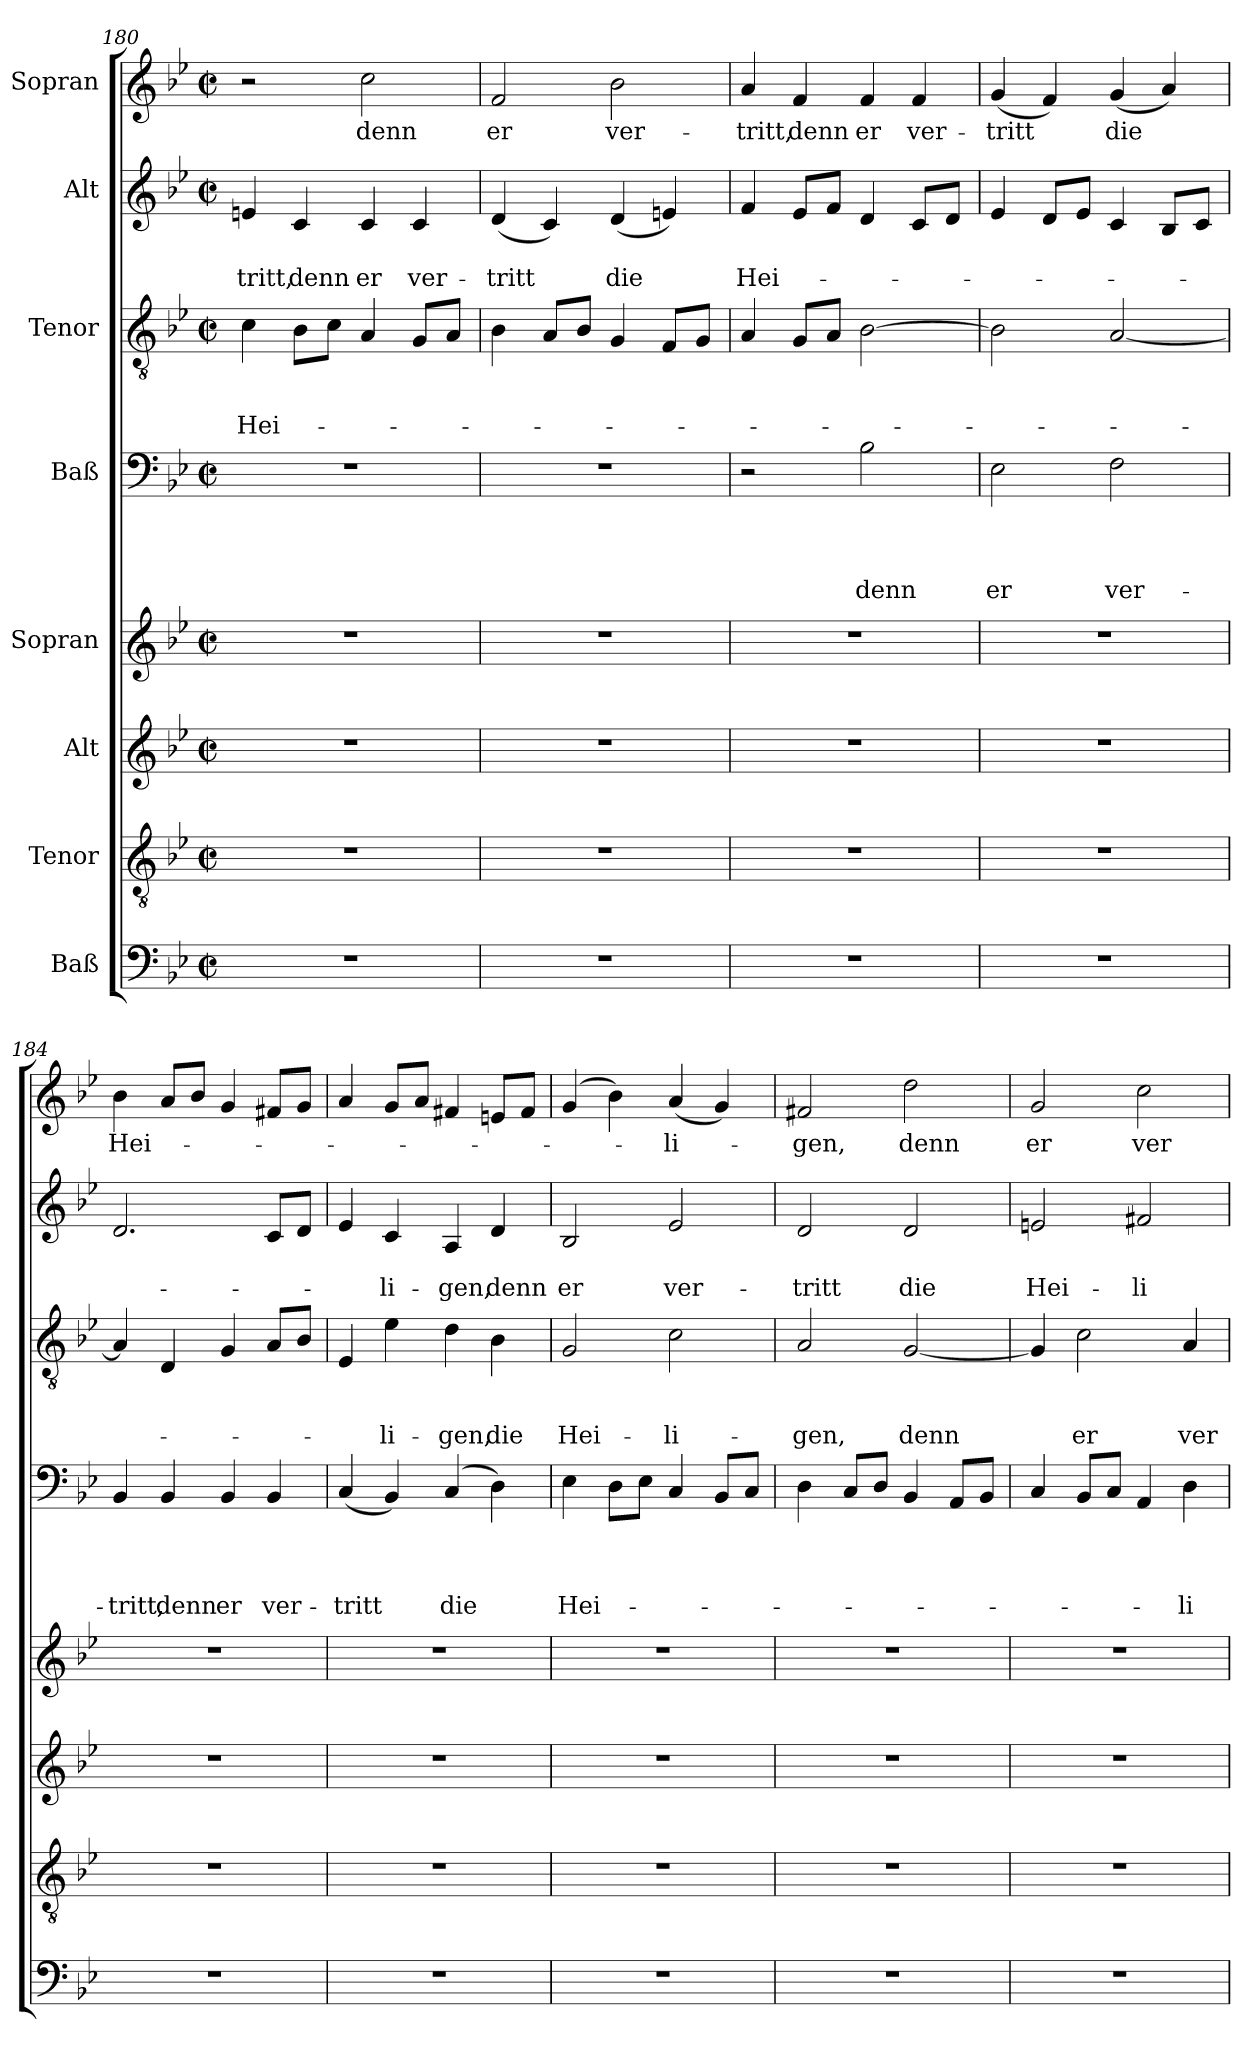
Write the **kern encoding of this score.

**kern	**kern	**kern	**kern	**kern	**text	**text	**text	**text	**kern	**text	**text	**text	**kern	**text	**text	**kern	**text
*part8	*part7	*part6	*part5	*part4	*part4	*part4	*part4	*part4	*part3	*part3	*part3	*part3	*part2	*part2	*part2	*part1	*part1
*staff8	*staff7	*staff6	*staff5	*staff4	*staff4	*staff4	*staff4	*staff4	*staff3	*staff3	*staff3	*staff3	*staff2	*staff2	*staff2	*staff1	*staff1
*I"Baß	*I"Tenor	*I"Alt	*I"Sopran	*I"Baß	*	*	*	*	*I"Tenor	*	*	*	*I"Alt	*	*	*I"Sopran	*
*clefF4	*clefGv2	*clefG2	*clefG2	*clefF4	*	*	*	*	*clefGv2	*	*	*	*clefG2	*	*	*clefG2	*
*k[b-e-]	*k[b-e-]	*k[b-e-]	*k[b-e-]	*k[b-e-]	*	*	*	*	*k[b-e-]	*	*	*	*k[b-e-]	*	*	*k[b-e-]	*
*B-:	*B-:	*B-:	*B-:	*B-:	*	*	*	*	*B-:	*	*	*	*B-:	*	*	*B-:	*
*M2/2	*M2/2	*M2/2	*M2/2	*M2/2	*	*	*	*	*M2/2	*	*	*	*M2/2	*	*	*M2/2	*
*met(c|)	*met(c|)	*met(c|)	*met(c|)	*met(c|)	*	*	*	*	*met(c|)	*	*	*	*met(c|)	*	*	*met(c|)	*
=180	=180	=180	=180	=180	=180	=180	=180	=180	=180	=180	=180	=180	=180	=180	=180	=180	=180
1r	1r	1r	1r	1r	.	.	.	.	4c!\	.	.	Hei-	4en!/	.	-tritt,	2r	.
.	.	.	.	.	.	.	.	.	8B-!\L	.	.	.	4c!/	.	denn	.	.
.	.	.	.	.	.	.	.	.	8c!\J	.	.	.	.	.	.	.	.
.	.	.	.	.	.	.	.	.	4A!/	.	.	.	4c!/	.	er	2cc!\	denn
.	.	.	.	.	.	.	.	.	8G!/L	.	.	.	4c!/	.	ver-	.	.
.	.	.	.	.	.	.	.	.	8A!/J	.	.	.	.	.	.	.	.
!!LO:LB:g=z
=181	=181	=181	=181	=181	=181	=181	=181	=181	=181	=181	=181	=181	=181	=181	=181	=181	=181
1r	1r	1r	1r	1r	.	.	.	.	4B-!\	.	.	.	(4d!/	.	-tritt	2f!/	er
.	.	.	.	.	.	.	.	.	8A!/L	.	.	.	4c!/)	.	.	.	.
.	.	.	.	.	.	.	.	.	8B-!/J	.	.	.	.	.	.	.	.
.	.	.	.	.	.	.	.	.	4G!/	.	.	.	(4d!/	.	die	2b-!\	ver-
.	.	.	.	.	.	.	.	.	8F!/L	.	.	.	4en!/)	.	.	.	.
.	.	.	.	.	.	.	.	.	8G!/J	.	.	.	.	.	.	.	.
=182	=182	=182	=182	=182	=182	=182	=182	=182	=182	=182	=182	=182	=182	=182	=182	=182	=182
1r	1r	1r	1r	2r	.	.	.	.	4A!/	.	.	.	4f!/	.	Hei-	4a!/	-tritt,
.	.	.	.	.	.	.	.	.	8G!/L	.	.	.	8e-!/L	.	.	4f!/	denn
.	.	.	.	.	.	.	.	.	8A!/J	.	.	.	8f!/J	.	.	.	.
.	.	.	.	2B-!\	.	.	.	denn	[2B-!\	.	.	.	4d!/	.	.	4f!/	er
.	.	.	.	.	.	.	.	.	.	.	.	.	8c!/L	.	.	4f!/	ver-
.	.	.	.	.	.	.	.	.	.	.	.	.	8d!/J	.	.	.	.
=183	=183	=183	=183	=183	=183	=183	=183	=183	=183	=183	=183	=183	=183	=183	=183	=183	=183
1r	1r	1r	1r	2E-!\	.	.	.	er	2B-!\]	.	.	.	4e-!/	.	.	(4g!/	-tritt
.	.	.	.	.	.	.	.	.	.	.	.	.	8d!/L	.	.	4f!/)	.
.	.	.	.	.	.	.	.	.	.	.	.	.	8e-!/J	.	.	.	.
.	.	.	.	2F!\	.	.	.	ver-	[2A!/	.	.	.	4c!/	.	.	(4g!/	die
.	.	.	.	.	.	.	.	.	.	.	.	.	8B-!/L	.	.	4a!/)	.
.	.	.	.	.	.	.	.	.	.	.	.	.	8c!/J	.	.	.	.
=184	=184	=184	=184	=184	=184	=184	=184	=184	=184	=184	=184	=184	=184	=184	=184	=184	=184
1r	1r	1r	1r	4BB-!/	.	.	.	-tritt,	4A!/]	.	.	.	2.d!/	.	.	4b-!\	Hei-
.	.	.	.	4BB-!/	.	.	.	denn	4D!/	.	.	.	.	.	.	8a!/L	.
.	.	.	.	.	.	.	.	.	.	.	.	.	.	.	.	8b-!/J	.
.	.	.	.	4BB-!/	.	.	.	er	4G!/	.	.	.	.	.	.	4g!/	.
.	.	.	.	4BB-!/	.	.	.	ver-	8A!/L	.	.	.	8c!/L	.	.	8f#X!/L	.
.	.	.	.	.	.	.	.	.	8B-!/J	.	.	.	8d!/J	.	.	8g!/J	.
=185	=185	=185	=185	=185	=185	=185	=185	=185	=185	=185	=185	=185	=185	=185	=185	=185	=185
1r	1r	1r	1r	(4C!/	.	.	.	-tritt	4E-!/	.	.	.	4e-!/	.	.	4a!/	.
.	.	.	.	4BB-!/)	.	.	.	.	4e-!\	.	.	-li-	4c!/	.	-li-	8g!/L	.
.	.	.	.	.	.	.	.	.	.	.	.	.	.	.	.	8a!/J	.
.	.	.	.	(4C!/	.	.	.	die	4d!\	.	.	-gen,	4A!/	.	-gen,	4f#X!/	.
.	.	.	.	4D!\)	.	.	.	.	4B-!\	.	.	die	4d!/	.	denn	8en!/L	.
.	.	.	.	.	.	.	.	.	.	.	.	.	.	.	.	8f#!/J	.
!!LO:LB:g=z
=186	=186	=186	=186	=186	=186	=186	=186	=186	=186	=186	=186	=186	=186	=186	=186	=186	=186
1r	1r	1r	1r	4E-!\	.	.	.	Hei-	2G!/	.	.	Hei-	2B-!/	.	er	(4g!/	.
.	.	.	.	8D!\L	.	.	.	.	.	.	.	.	.	.	.	4b-!\)	.
.	.	.	.	8E-!\J	.	.	.	.	.	.	.	.	.	.	.	.	.
.	.	.	.	4C!/	.	.	.	.	2c!\	.	.	-li-	2e-!/	.	ver-	(4a!/	-li-
.	.	.	.	8BB-!/L	.	.	.	.	.	.	.	.	.	.	.	4g!/)	.
.	.	.	.	8C!/J	.	.	.	.	.	.	.	.	.	.	.	.	.
=187	=187	=187	=187	=187	=187	=187	=187	=187	=187	=187	=187	=187	=187	=187	=187	=187	=187
1r	1r	1r	1r	4D!\	.	.	.	.	2A!/	.	.	-gen,	2d!/	.	-tritt	2f#X!/	-gen,
.	.	.	.	8C!/L	.	.	.	.	.	.	.	.	.	.	.	.	.
.	.	.	.	8D!/J	.	.	.	.	.	.	.	.	.	.	.	.	.
.	.	.	.	4BB-!/	.	.	.	.	[2G!/	.	.	denn	2d!/	.	die	2dd!\	denn
.	.	.	.	8AA!/L	.	.	.	.	.	.	.	.	.	.	.	.	.
.	.	.	.	8BB-!/J	.	.	.	.	.	.	.	.	.	.	.	.	.
=188	=188	=188	=188	=188	=188	=188	=188	=188	=188	=188	=188	=188	=188	=188	=188	=188	=188
1r	1r	1r	1r	4C!/	.	.	.	.	4G!/]	.	.	.	2en!/	.	Hei-	2g!/	er
.	.	.	.	8BB-!/L	.	.	.	.	2c!\	.	.	er	.	.	.	.	.
.	.	.	.	8C!/J	.	.	.	.	.	.	.	.	.	.	.	.	.
.	.	.	.	4AA!/	.	.	.	.	.	.	.	.	2f#X!/	.	-li-	2cc!\	ver-
.	.	.	.	4D!\	.	.	.	-li-	4A!/	.	.	ver-	.	.	.	.	.
=	=	=	=	=	=	=	=	=	=	=	=	=	=	=	=	=	=
*-	*-	*-	*-	*-	*-	*-	*-	*-	*-	*-	*-	*-	*-	*-	*-	*-	*-
